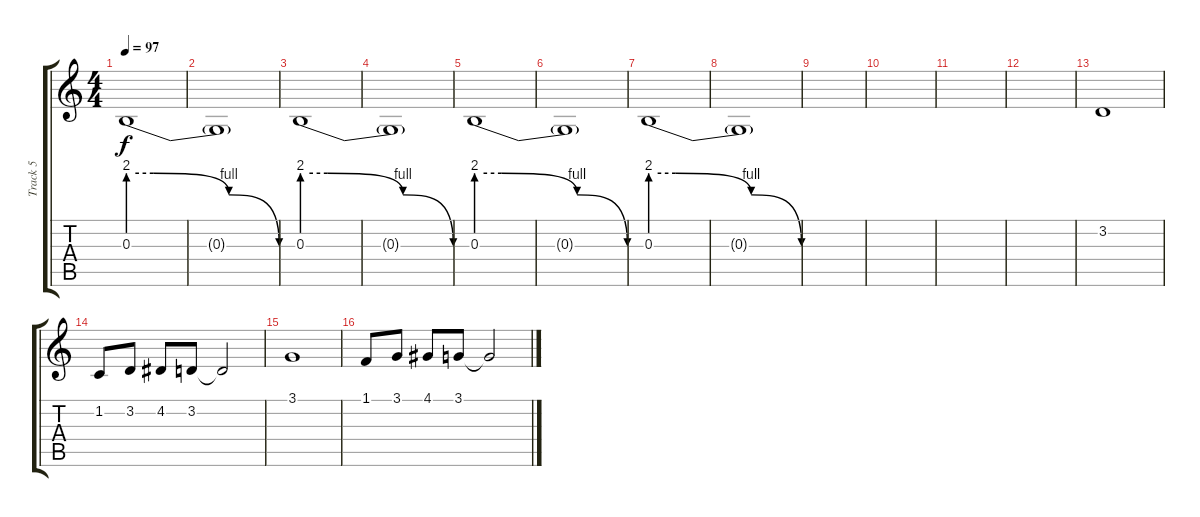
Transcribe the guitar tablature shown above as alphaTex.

\track ("Track 5" "Track 5") {instrument stringensemble1}
\staff {score tabs}
\tuning (E4 B3 G3 D3 A2 E2) {hide}
\ts (4 4)
\tempo 97
\clef g2
\ks c
0.3{be (custom 0 8 10 8 40 4 60 0)}.1{dy f} |
0.3{t}.1 |
0.3{be (custom 0 8 10 8 40 4 60 0)}.1 |
0.3{t}.1 |
0.3{be (custom 0 8 10 8 40 4 60 0)}.1 |
0.3{t}.1 |
0.3{be (custom 0 8 10 8 40 4 60 0)}.1 |
0.3{t}.1 |
|
|
|
|
3.2.1{volume 14 instrument baritonesax} |
1.2.8 3.2.8 4.2.8 3.2.8 3.2{t}.2 |
3.1.1 |
1.1.8 3.1.8 4.1.8 3.1.8 3.1{t}.2
